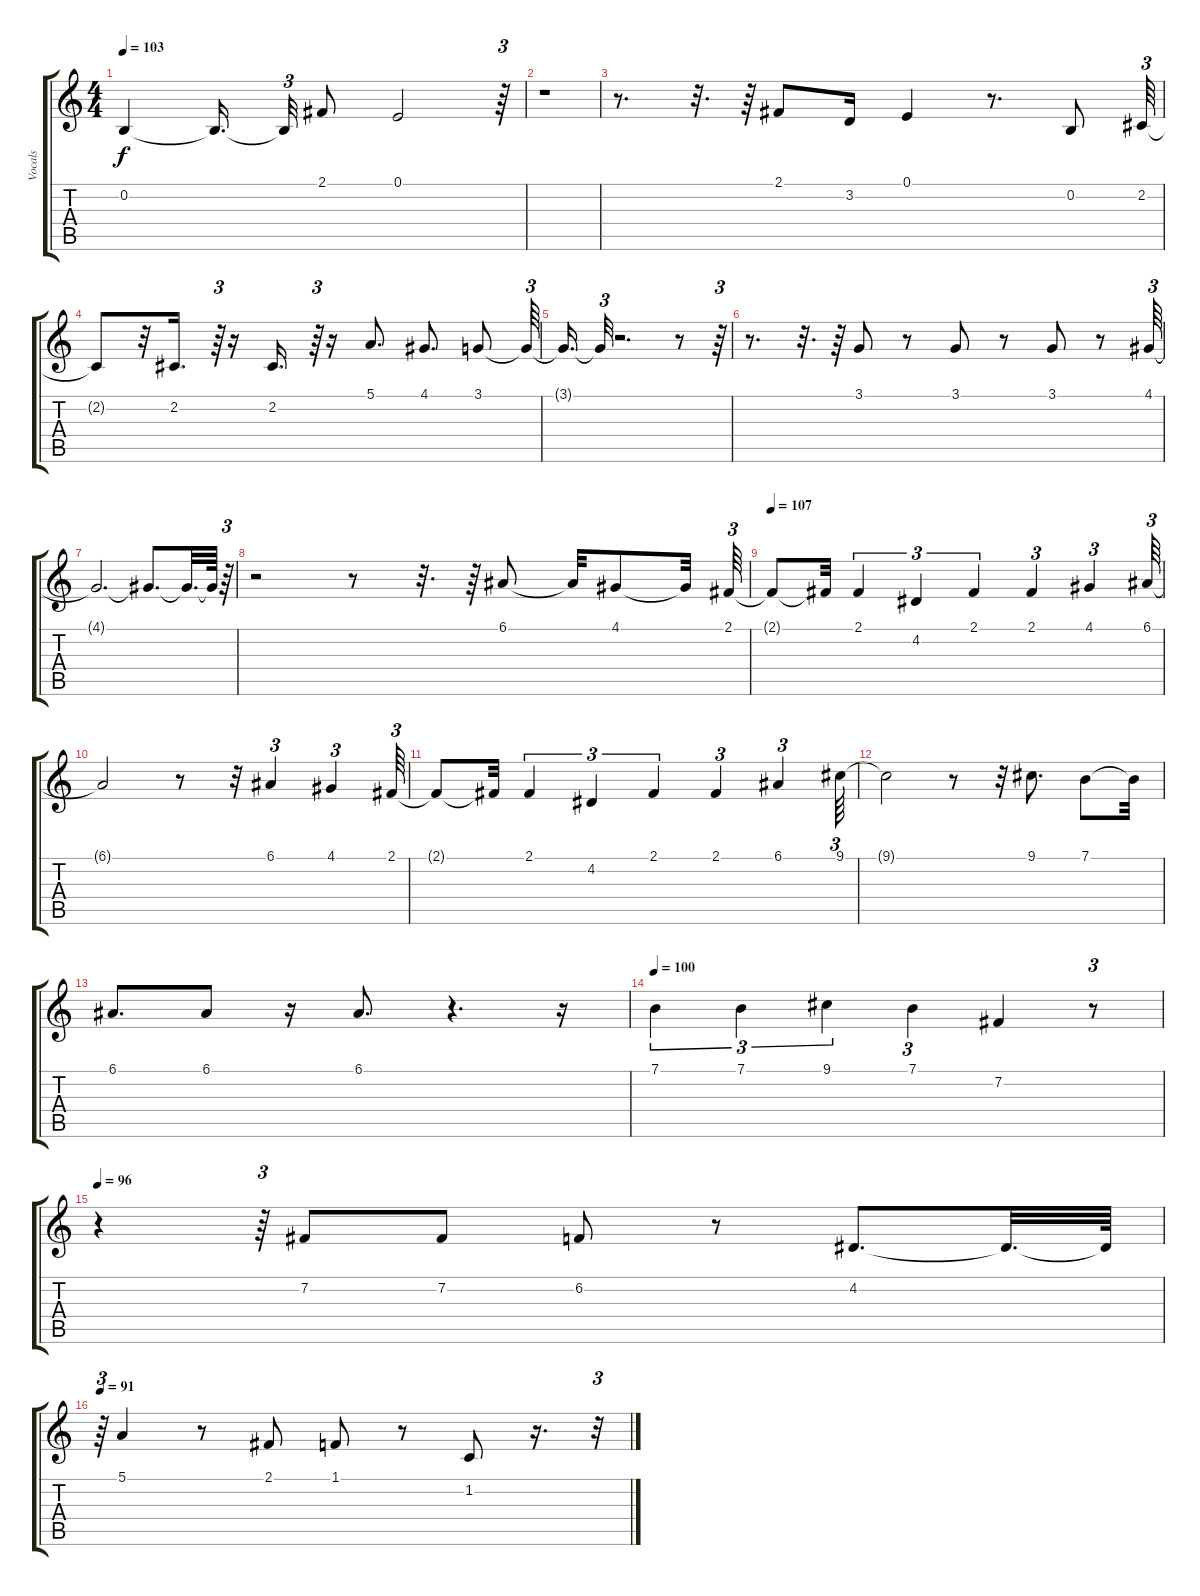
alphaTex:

\track ("Vocals" "Vocals") {instrument oboe}
\staff {score tabs}
\tuning (E4 B3 G3 D3 A2 E2) {hide}
\ts (4 4)
\tempo 103
\clef g2
\ks c
0.2{t}.4{dy f} 0.2{t}.16{d beam splitsecondary} 0.2{t}.32{tu (3 2)} 2.1.8 0.1.2 r.64{tu (3 2)} |
r.1 |
r.8{d} r.32{d} r.64 2.1.8 3.2.16 0.1.4 r.8{d} 0.2.8 2.2.64{tu (3 2)} |
2.2{t}.8 r.32 2.2.16{d} r.64{tu (3 2)} r.16 2.2.16{d} r.64{tu (3 2)} r.16 5.1.8{d} 4.1.8{d} 3.1.8 3.1{t}.64{tu (3 2)} |
3.1{t}.16{d} 3.1{t}.32{tu (3 2)} r.2{d} r.8 r.64{tu (3 2)} |
r.8{d} r.32{d} r.64 3.1.8 r.8 3.1.8 r.8 3.1.8 r.8 4.1.64{tu (3 2)} |
4.1{t}.2{d} 4.1{t}.8{d} 4.1{t}.32{d} 4.1{t}.64 r.64{tu (3 2)} |
r.2 r.8 r.32{d} r.64 6.1.8 6.1{t}.32 4.1.8 4.1{t}.32 2.1.64{tu (3 2)} |
\tempo 107
2.1{t}.8 2.1{t}.32 2.1.4{tu (3 2)} 4.2.4{tu (3 2)} 2.1.4{tu (3 2)} 2.1.4{tu (3 2)} 4.1.4{tu (3 2)} 6.1.64{tu (3 2)} |
6.1{t}.2 r.8 r.32 6.1.4{tu (3 2)} 4.1.4{tu (3 2)} 2.1.64{tu (3 2)} |
2.1{t}.8 2.1{t}.32 2.1.4{tu (3 2)} 4.2.4{tu (3 2)} 2.1.4{tu (3 2)} 2.1.4{tu (3 2)} 6.1.4{tu (3 2)} 9.1.64{tu (3 2)} |
9.1{t}.2 r.8 r.32 9.1.8{d} 7.1.8 7.1{t}.32 |
6.1.8{d} 6.1.8 r.16 6.1.8{d} r.4{d} r.16 |
\tempo 100
7.1.4{tu (3 2)} 7.1.4{tu (3 2)} 9.1.4{tu (3 2)} 7.1.4{tu (3 2)} 7.2.4 r.8{tu (3 2)} |
\tempo 96
r.4 r.64{tu (3 2)} 7.2.8 7.2.8 6.2.8 r.8 4.2.8{d} 4.2{t}.32{d} 4.2{t}.64 |
\tempo 91
r.64{tu (3 2)} 5.1.4 r.8 2.1.8 1.1.8 r.8 1.2.8 r.16{d} r.32{tu (3 2)}
